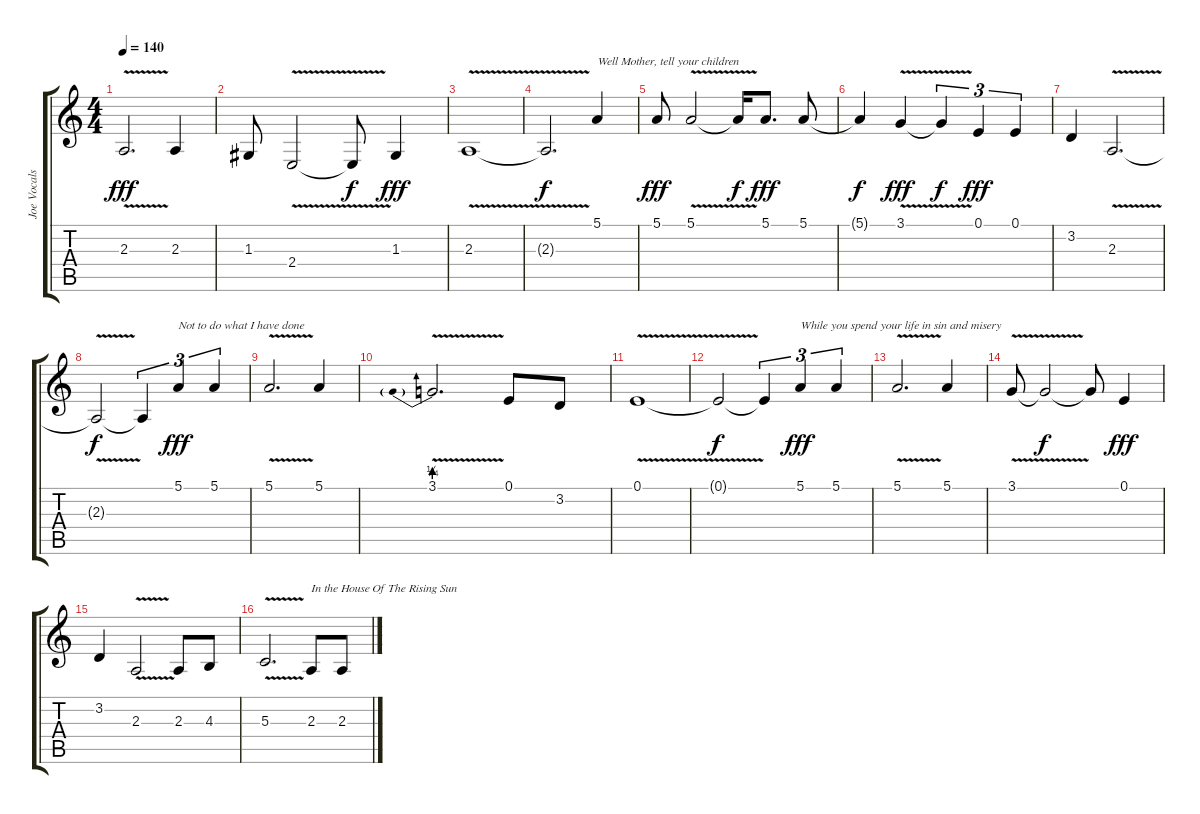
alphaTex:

\track ("Joe Vocals" "Joe Vocals") {instrument lead6voice}
\staff {score tabs}
\tuning (E4 B3 G3 D3 A2 E2) {hide}
\ts (4 4)
\tempo 140
\clef g2
\ks c
2.3{v}.2{d dy fff} 2.3.4 |
1.3.8 2.4{v}.2 2.4{t}.8{dy f} 1.3.4{dy fff} |
2.3{v}.1 |
2.3{t}.2{d dy f} 5.1.4{txt "Well Mother, tell your children"} |
5.1.8{dy fff} 5.1{v}.2 5.1{t}.16{dy f} 5.1.8{d dy fff} 5.1.8 |
5.1{t}.4{dy f} 3.1{v}.4{dy fff} 3.1{t}.4{tu (3 2) dy f} 0.1.4{tu (3 2) dy fff} 0.1.4{tu (3 2)} |
3.2.4 2.3{v}.2{d} |
2.3{t}.2{dy f} 2.3{t}.4{tu (3 2)} 5.1.4{tu (3 2) txt "Not to do what I have done" dy fff} 5.1.4{tu (3 2)} |
5.1{v}.2{d} 5.1.4 |
3.1{be (prebend 0 1 60 1) v}.2{d} 0.1.8 3.2.8 |
0.1{v}.1 |
0.1{t}.2{dy f} 0.1{t}.4{tu (3 2)} 5.1.4{tu (3 2) txt "While you spend your life in sin and misery" dy fff} 5.1.4{tu (3 2)} |
5.1{v}.2{d} 5.1.4 |
3.1{v}.8 3.1{t}.2{dy f} 3.1{t}.8 0.1.4{dy fff} |
3.2.4 2.3{v}.2 2.3.8 4.3.8 |
5.3{v}.2{d} 2.3.8{txt "In the House Of The Rising Sun"} 2.3.8
